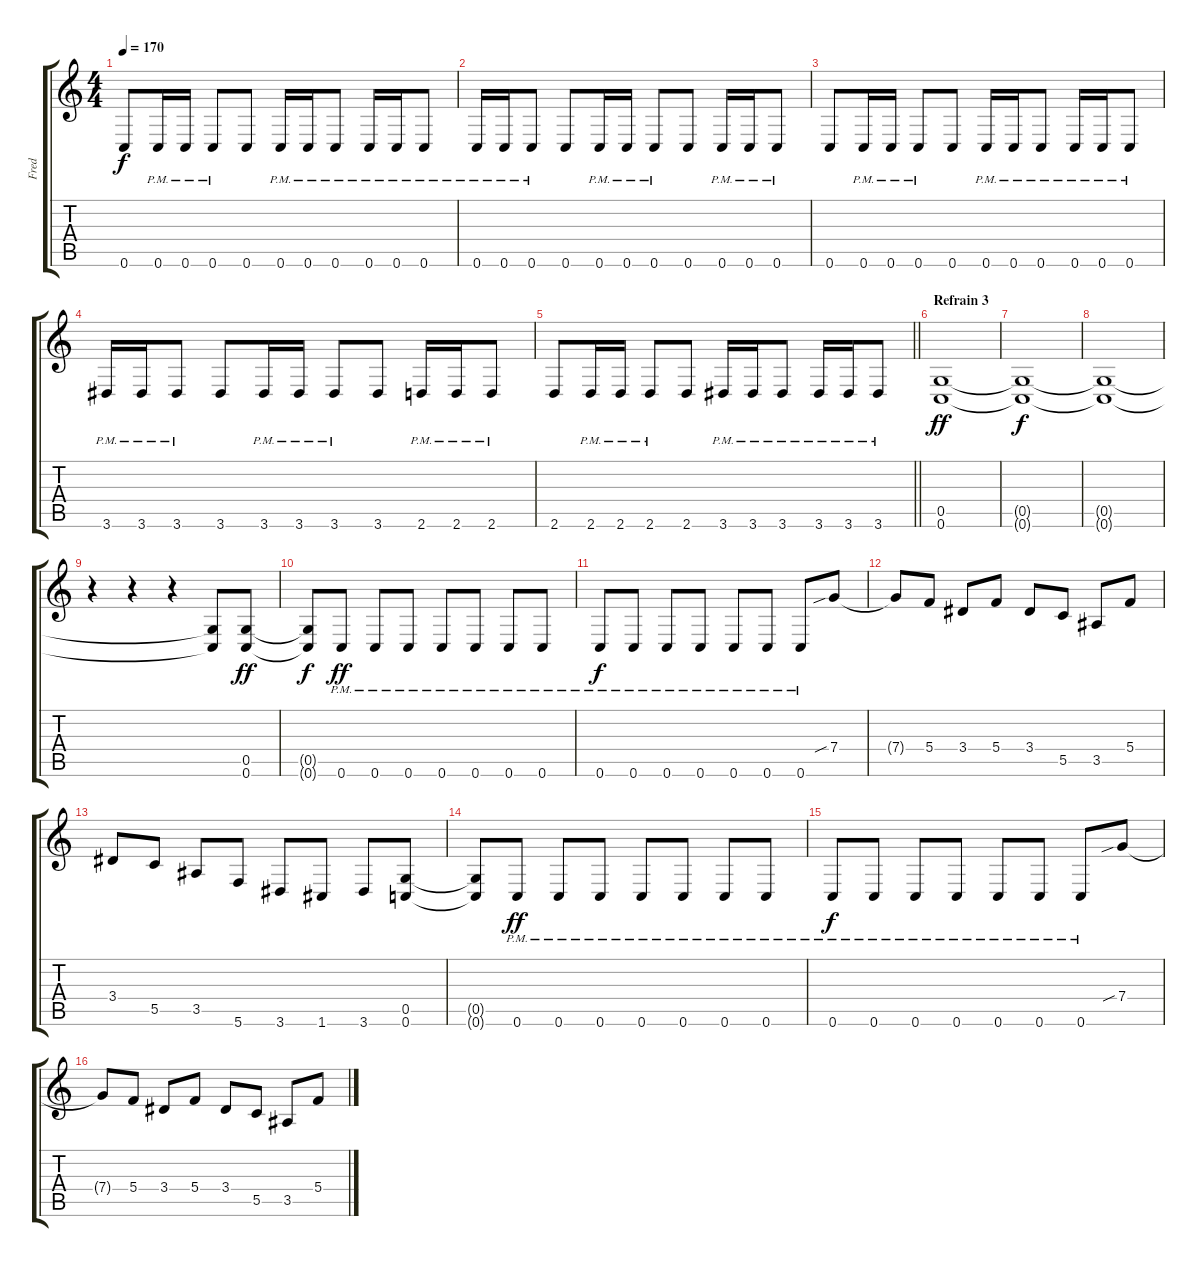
\track ("Fred" "Fred") {instrument distortionguitar}
\staff {score tabs}
\tuning (D4 A3 F3 C3 G2 C2) {hide}
\ts (4 4)
\tempo 170
\clef g2
\ks c
0.6.8{dy f} 0.6{pm}.16 0.6{pm}.16 0.6{pm}.8 0.6.8 0.6{pm}.16 0.6{pm}.16 0.6{pm}.8 0.6{pm}.16 0.6{pm}.16 0.6{pm}.8 |
0.6{pm}.16 0.6{pm}.16 0.6{pm}.8 0.6.8 0.6{pm}.16 0.6{pm}.16 0.6{pm}.8 0.6.8 0.6{pm}.16 0.6{pm}.16 0.6{pm}.8 |
0.6.8 0.6{pm}.16 0.6{pm}.16 0.6{pm}.8 0.6.8 0.6{pm}.16 0.6{pm}.16 0.6{pm}.8 0.6{pm}.16 0.6{pm}.16 0.6{pm}.8 |
3.6{pm}.16 3.6{pm}.16 3.6{pm}.8 3.6.8 3.6{pm}.16 3.6{pm}.16 3.6{pm}.8 3.6.8 2.6{pm}.16 2.6{pm}.16 2.6{pm}.8 |
\barLineRight lightlight
2.6.8 2.6{pm}.16 2.6{pm}.16 2.6{pm}.8 2.6.8 3.6{pm}.16 3.6{pm}.16 3.6{pm}.8 3.6{pm}.16 3.6{pm}.16 3.6{pm}.8 |
\section ("" "Refrain 3")
(0.5 0.6).1{dy ff} |
(0.5{t} 0.6{t}).1{dy f} |
(0.5{t} 0.6{t}).1 |
r.4 r.4 r.4 (0.5{t} 0.6{t}).8 (0.5 0.6).8{dy ff} |
(0.5{t} 0.6{t}).8{dy f} 0.6{pm}.8{dy ff} 0.6{pm}.8 0.6{pm}.8 0.6{pm}.8 0.6{pm}.8 0.6{pm}.8 0.6{pm}.8 |
0.6{pm}.8{dy f} 0.6{pm}.8 0.6{pm}.8 0.6{pm}.8 0.6{pm}.8 0.6{pm}.8 0.6{pm}.8 7.4{sib}.8 |
7.4{t}.8 5.4.8 3.4.8 5.4.8 3.4.8 5.5.8 3.5.8 5.4.8 |
3.4.8 5.5.8 3.5.8 5.6.8 3.6.8 1.6.8 3.6.8 (0.5 0.6).8 |
(0.5{t} 0.6{t}).8 0.6{pm}.8{dy ff} 0.6{pm}.8 0.6{pm}.8 0.6{pm}.8 0.6{pm}.8 0.6{pm}.8 0.6{pm}.8 |
0.6{pm}.8{dy f} 0.6{pm}.8 0.6{pm}.8 0.6{pm}.8 0.6{pm}.8 0.6{pm}.8 0.6{pm}.8 7.4{sib}.8 |
7.4{t}.8 5.4.8 3.4.8 5.4.8 3.4.8 5.5.8 3.5.8 5.4.8
